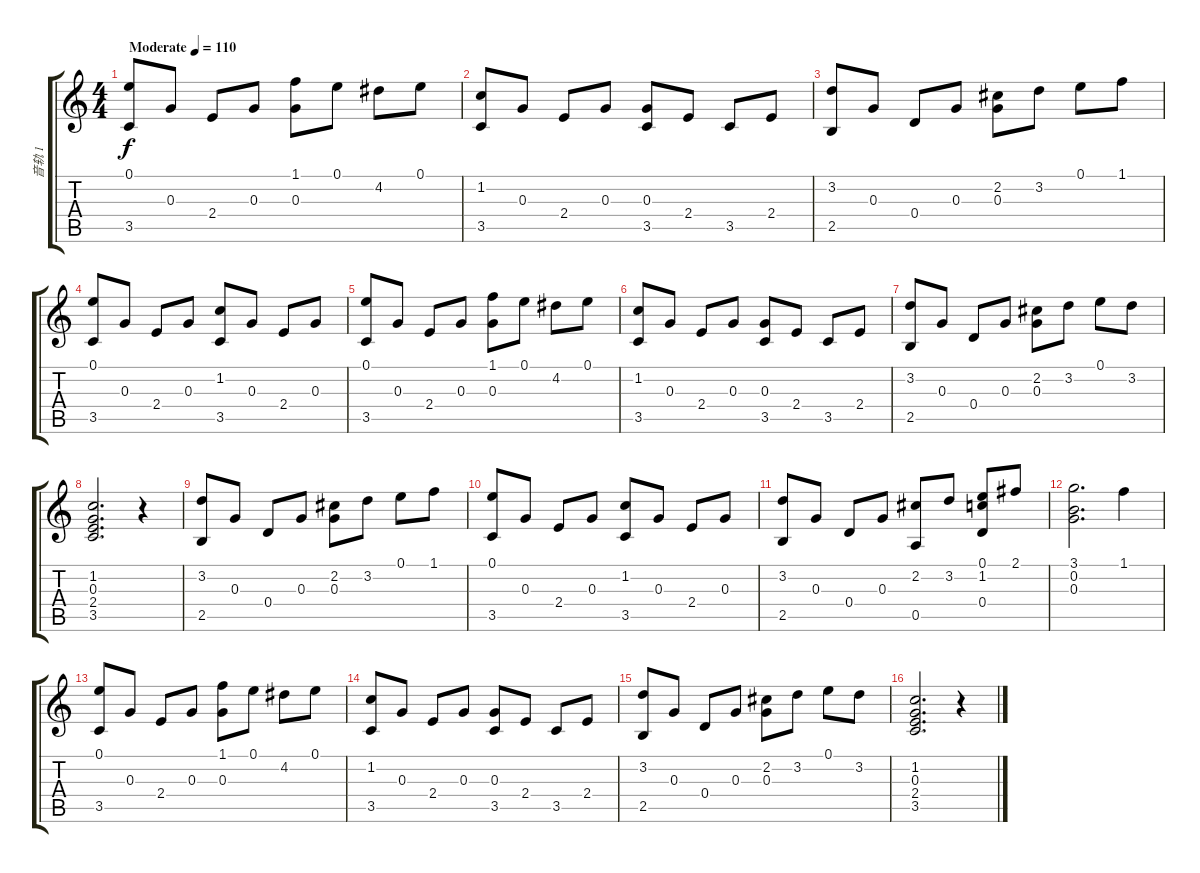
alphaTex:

\track ("音轨 1" "音轨 1") {instrument acousticguitarsteel}
\staff {score tabs}
\tuning (E4 B3 G3 D3 A2 E2) {hide}
\ts (4 4)
\tempo (110 "Moderate")
\clef g2
\ks c
(0.1 3.5).8{dy f instrument acousticguitarsteel} 0.3.8 2.4.8 0.3.8 (1.1 0.3).8 0.1.8 4.2.8 0.1.8 |
(1.2 3.5).8 0.3.8 2.4.8 0.3.8 (0.3 3.5).8 2.4.8 3.5.8 2.4.8 |
(3.2 2.5).8 0.3.8 0.4.8 0.3.8 (2.2 0.3).8 3.2.8 0.1.8 1.1.8 |
(0.1 3.5).8 0.3.8 2.4.8 0.3.8 (1.2 3.5).8 0.3.8 2.4.8 0.3.8 |
(0.1 3.5).8 0.3.8 2.4.8 0.3.8 (1.1 0.3).8 0.1.8 4.2.8 0.1.8 |
(1.2 3.5).8 0.3.8 2.4.8 0.3.8 (0.3 3.5).8 2.4.8 3.5.8 2.4.8 |
(3.2 2.5).8 0.3.8 0.4.8 0.3.8 (2.2 0.3).8 3.2.8 0.1.8 3.2.8 |
(1.2 0.3 2.4 3.5).2{d} r.4 |
(3.2 2.5).8 0.3.8 0.4.8 0.3.8 (2.2 0.3).8 3.2.8 0.1.8 1.1.8 |
(0.1 3.5).8 0.3.8 2.4.8 0.3.8 (1.2 3.5).8 0.3.8 2.4.8 0.3.8 |
(3.2 2.5).8 0.3.8 0.4.8 0.3.8 (2.2 0.5).8 3.2.8 (0.1 1.2 0.4).8 2.1.8 |
(3.1 0.2 0.3).2{d} 1.1.4 |
(0.1 3.5).8 0.3.8 2.4.8 0.3.8 (1.1 0.3).8 0.1.8 4.2.8 0.1.8 |
(1.2 3.5).8 0.3.8 2.4.8 0.3.8 (0.3 3.5).8 2.4.8 3.5.8 2.4.8 |
(3.2 2.5).8 0.3.8 0.4.8 0.3.8 (2.2 0.3).8 3.2.8 0.1.8 3.2.8 |
(1.2 0.3 2.4 3.5).2{d} r.4
